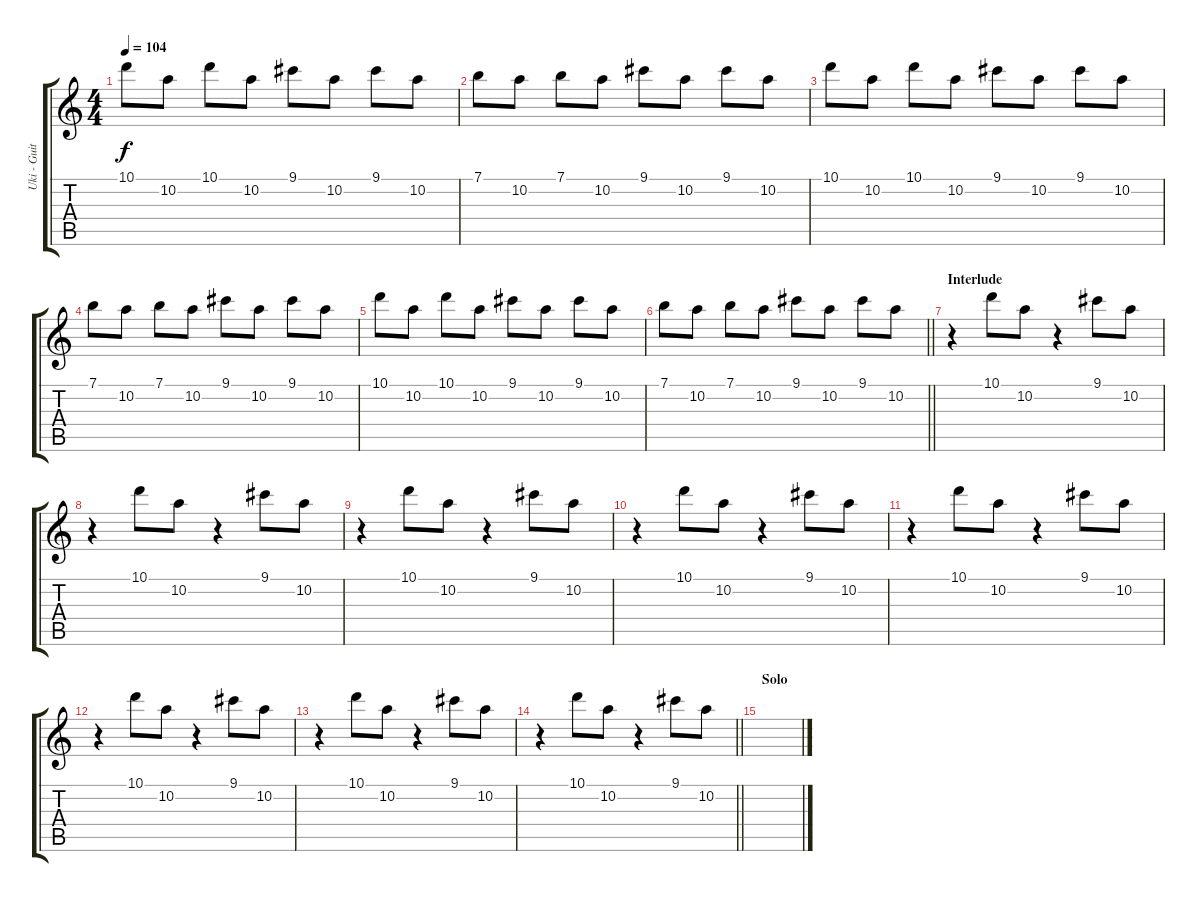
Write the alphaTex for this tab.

\track ("Uki - Guitar" "Uki - Guit") {instrument distortionguitar}
\staff {score tabs}
\tuning (E4 B3 G3 D3 A2 E2) {hide}
\ts (4 4)
\tempo 104
\clef g2
\ks c
10.1.8{dy f} 10.2.8 10.1.8 10.2.8 9.1.8 10.2.8 9.1.8 10.2.8 |
7.1.8 10.2.8 7.1.8 10.2.8 9.1.8 10.2.8 9.1.8 10.2.8 |
10.1.8 10.2.8 10.1.8 10.2.8 9.1.8 10.2.8 9.1.8 10.2.8 |
7.1.8 10.2.8 7.1.8 10.2.8 9.1.8 10.2.8 9.1.8 10.2.8 |
10.1.8 10.2.8 10.1.8 10.2.8 9.1.8 10.2.8 9.1.8 10.2.8 |
\barLineRight lightlight
7.1.8 10.2.8 7.1.8 10.2.8 9.1.8 10.2.8 9.1.8 10.2.8 |
\section ("" "Interlude")
r.4 10.1.8 10.2.8 r.4 9.1.8 10.2.8 |
r.4 10.1.8 10.2.8 r.4 9.1.8 10.2.8 |
r.4 10.1.8 10.2.8 r.4 9.1.8 10.2.8 |
r.4 10.1.8 10.2.8 r.4 9.1.8 10.2.8 |
r.4 10.1.8 10.2.8 r.4 9.1.8 10.2.8 |
r.4 10.1.8 10.2.8 r.4 9.1.8 10.2.8 |
r.4 10.1.8 10.2.8 r.4 9.1.8 10.2.8 |
\barLineRight lightlight
r.4 10.1.8 10.2.8 r.4 9.1.8 10.2.8 |
\section ("" "Solo")
